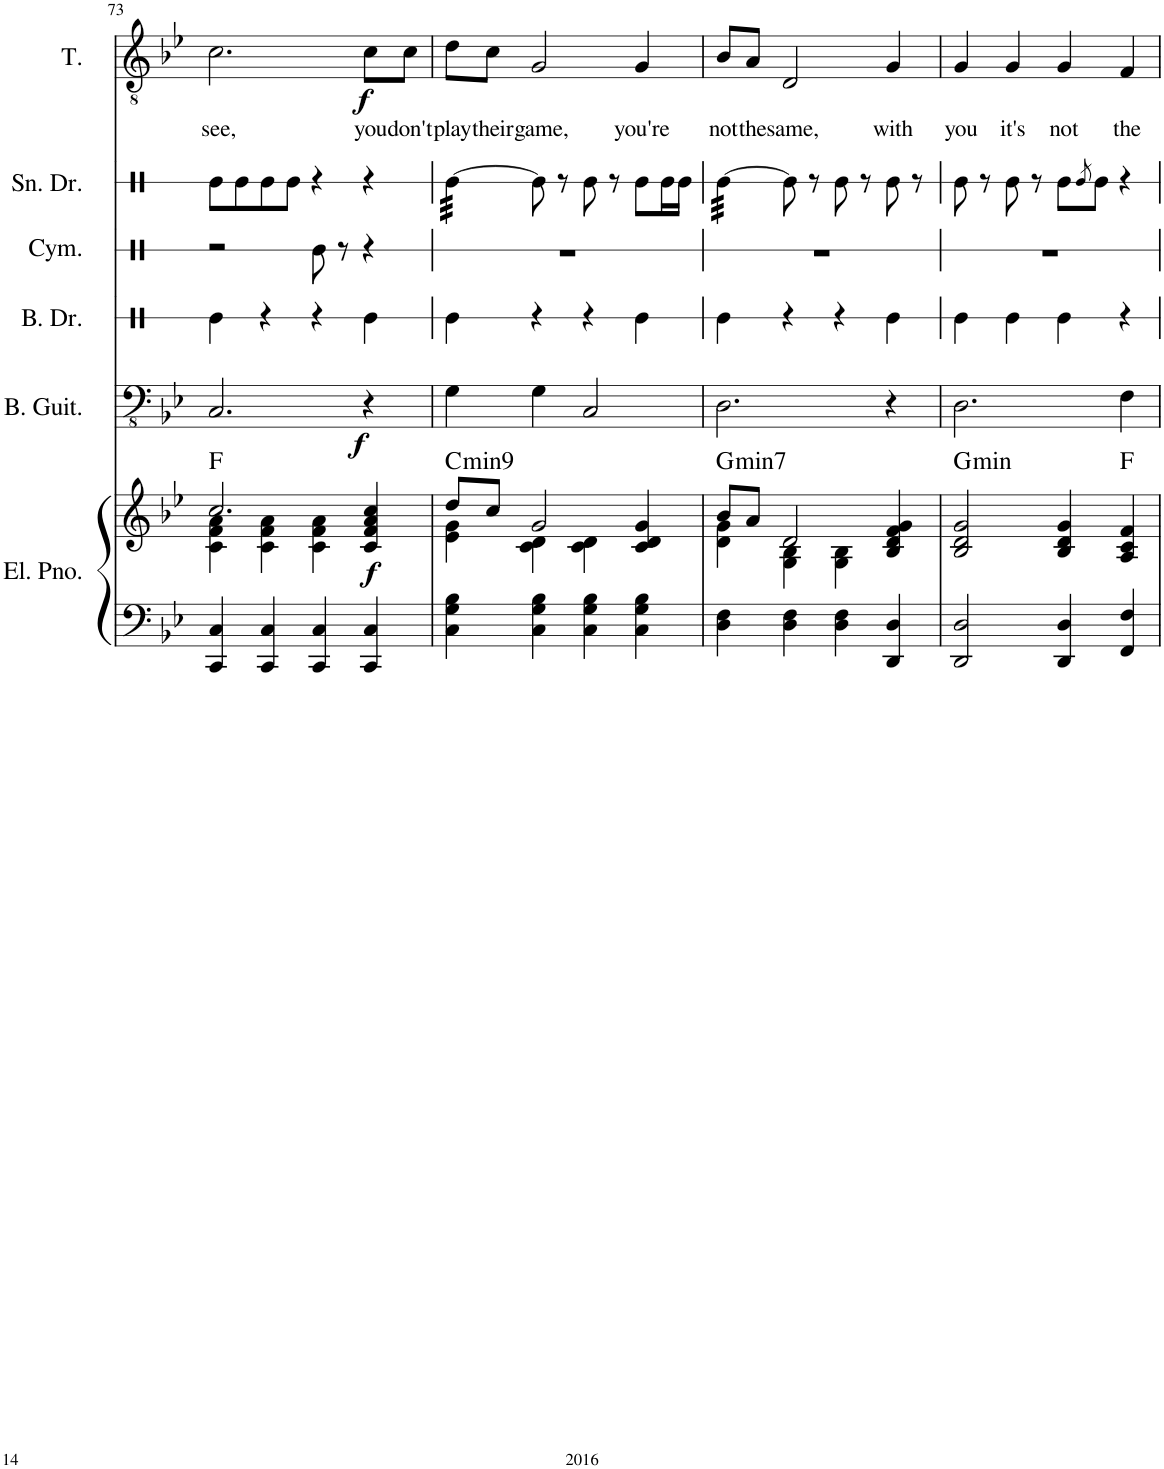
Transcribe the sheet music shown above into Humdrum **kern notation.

**kern	**kern	**dynam	**harte	**kern	**dynam	**kern	**kern	**kern	**kern	**text	**dynam
*part6	*part6	*part6	*part6	*part5	*part5	*part4	*part3	*part2	*part1	*part1	*part1
*staff7	*staff6	*staff6/7	*	*staff5	*staff5	*staff4	*staff3	*staff2	*staff1	*staff1	*staff1
*I"Electric Piano	*	*	*	*I"Bass Guitar	*	*I"Bass Drum	*I"Cymbal	*I"Snare Drum	*I"Tenor	*	*
*I'El. Pno.	*	*	*	*I'B. Guit.	*	*I'B. Dr.	*I'Cym.	*I'Sn. Dr.	*I'T.	*	*
!!LO:PB:g=z
*clefF4	*clefG2	*	*	*clefFv4	*	*clefX	*clefX	*clefX	*clefGv2	*	*
*k[b-e-]	*k[b-e-]	*	*	*k[b-e-]	*	*k[]	*k[]	*k[]	*k[b-e-]	*	*
*M4/4	*M4/4	*	*	*M4/4	*	*M4/4	*M4/4	*M4/4	*M4/4	*	*
=73	=73	=73	=73	=73	=73	=73	=73	=73	=73	=73	=73
*	*^	*	*	*	*	*	*	*	*	*	*
!	!	!	!	!	!	!	!	!	!	!	!LO:LY:b	!
4CC/ 4C/	2.cc/	4c\ 4f\ 4a\	.	F:maj	2.CC/	.	4Re\	2r	8Re\L	2.c\	see,	.
.	.	.	.	.	.	.	.	.	8Re\	.	.	.
4CC/ 4C/	.	4c\ 4f\ 4a\	.	.	.	.	4r	.	8Re\	.	.	.
.	.	.	.	.	.	.	.	.	8Re\J	.	.	.
4CC/ 4C/	.	4c\ 4f\ 4a\	.	.	.	.	4r	8Re\	4r	.	.	.
.	.	.	.	.	.	.	.	8r	.	.	.	.
!	!	!	!LO:DY:b	!	!	!LO:DY:b	!	!	!	!	!LO:LY:b	!LO:DY:b
4CC/ 4C/	4c/ 4f/ 4a/ 4cc/	4ryy	f	.	4r	f	4Re\	4r	4r	8c\L	you	f
!	!	!	!	!	!	!	!	!	!	!	!LO:LY:b	!
.	.	.	.	.	.	.	.	.	.	8c\J	don't	.
=74	=74	=74	=74	=74	=74	=74	=74	=74	=74	=74	=74	=74
!	!	!	!	!LO:H:kt=min9	!	!	!	!	!	!	!LO:LY:b	!
*	*	*	*	*	*	*	*	*	*tremolo	*	*	*
4C\ 4G\ 4B-\	8dd/L	4e-\ 4g\	.	C:min9	4GG\	.	4Re\	1r	[32Re\LLL	8d\L	play	.
.	.	.	.	.	.	.	.	.	32Re\	.	.	.
.	.	.	.	.	.	.	.	.	32Re\	.	.	.
.	.	.	.	.	.	.	.	.	32Re\	.	.	.
!	!	!	!	!	!	!	!	!	!	!	!LO:LY:b	!
.	8cc/J	.	.	.	.	.	.	.	32Re\	8c\J	their	.
.	.	.	.	.	.	.	.	.	32Re\	.	.	.
.	.	.	.	.	.	.	.	.	32Re\	.	.	.
.	.	.	.	.	.	.	.	.	32Re\JJJ	.	.	.
*	*	*	*	*	*	*	*	*	*Xtremolo	*	*	*
!	!	!	!	!	!	!	!	!	!	!	!LO:LY:b	!
4C\ 4G\ 4B-\	2g/	4c\ 4d\	.	.	4GG\	.	4r	.	8Re\]	2G/	game,	.
.	.	.	.	.	.	.	.	.	8r	.	.	.
4C\ 4G\ 4B-\	.	4c\ 4d\	.	.	2CC/	.	4r	.	8Re\	.	.	.
.	.	.	.	.	.	.	.	.	8r	.	.	.
!	!	!	!	!	!	!	!	!	!	!	!LO:LY:b	!
4C\ 4G\ 4B-\	4c/ 4d/ 4g/	4ryy	.	.	.	.	4Re\	.	8Re\L	4G/	you're	.
.	.	.	.	.	.	.	.	.	16Re\L	.	.	.
.	.	.	.	.	.	.	.	.	16Re\JJ	.	.	.
=75	=75	=75	=75	=75	=75	=75	=75	=75	=75	=75	=75	=75
!	!	!	!	!LO:H:kt=min7	!	!	!	!	!	!	!LO:LY:b	!
*	*	*	*	*	*	*	*	*	*tremolo	*	*	*
4D\ 4F\	8b-/L	4d\ 4g\	.	G:min7	2.DD\	.	4Re\	1r	[32Re\LLL	8B-/L	not	.
.	.	.	.	.	.	.	.	.	32Re\	.	.	.
.	.	.	.	.	.	.	.	.	32Re\	.	.	.
.	.	.	.	.	.	.	.	.	32Re\	.	.	.
!	!	!	!	!	!	!	!	!	!	!	!LO:LY:b	!
.	8a/J	.	.	.	.	.	.	.	32Re\	8A/J	the	.
.	.	.	.	.	.	.	.	.	32Re\	.	.	.
.	.	.	.	.	.	.	.	.	32Re\	.	.	.
.	.	.	.	.	.	.	.	.	32Re\JJJ	.	.	.
*	*	*	*	*	*	*	*	*	*Xtremolo	*	*	*
!	!	!	!	!	!	!	!	!	!	!	!LO:LY:b	!
4D\ 4F\	2d/	4G\ 4B-\	.	.	.	.	4r	.	8Re\]	2D/	same,	.
.	.	.	.	.	.	.	.	.	8r	.	.	.
4D\ 4F\	.	4G\ 4B-\	.	.	.	.	4r	.	8Re\	.	.	.
.	.	.	.	.	.	.	.	.	8r	.	.	.
!	!	!	!	!	!	!	!	!	!	!	!LO:LY:b	!
4DD/ 4D/	4B-/ 4d/ 4f/ 4g/	4ryy	.	.	4r	.	4Re\	.	8Re\	4G/	with	.
.	.	.	.	.	.	.	.	.	8r	.	.	.
*	*v	*v	*	*	*	*	*	*	*	*	*	*
=76	=76	=76	=76	=76	=76	=76	=76	=76	=76	=76	=76
!	!	!	!LO:H:kt=min	!	!	!	!	!	!	!LO:LY:b	!
2DD/ 2D/	2B-/ 2d/ 2g/	.	G:min	2.DD\	.	4Re\	1r	8Re\	4G/	you	.
.	.	.	.	.	.	.	.	8r	.	.	.
!	!	!	!	!	!	!	!	!	!	!LO:LY:b	!
.	.	.	.	.	.	4Re\	.	8Re\	4G/	it's	.
.	.	.	.	.	.	.	.	8r	.	.	.
!	!	!	!	!	!	!	!	!	!	!LO:LY:b	!
4DD/ 4D/	4B-/ 4d/ 4g/	.	.	.	.	4Re\	.	8Re\L	4G/	not	.
.	.	.	.	.	.	.	.	8qRe/	.	.	.
.	.	.	.	.	.	.	.	8Re\J	.	.	.
!	!	!	!	!	!	!	!	!	!	!LO:LY:b	!
4FF/ 4F/	4A/ 4c/ 4f/	.	F:maj	4FF\	.	4r	.	4r	4F/	the	.
=	=	=	=	=	=	=	=	=	=	=	=
*-	*-	*-	*-	*-	*-	*-	*-	*-	*-	*-	*-
